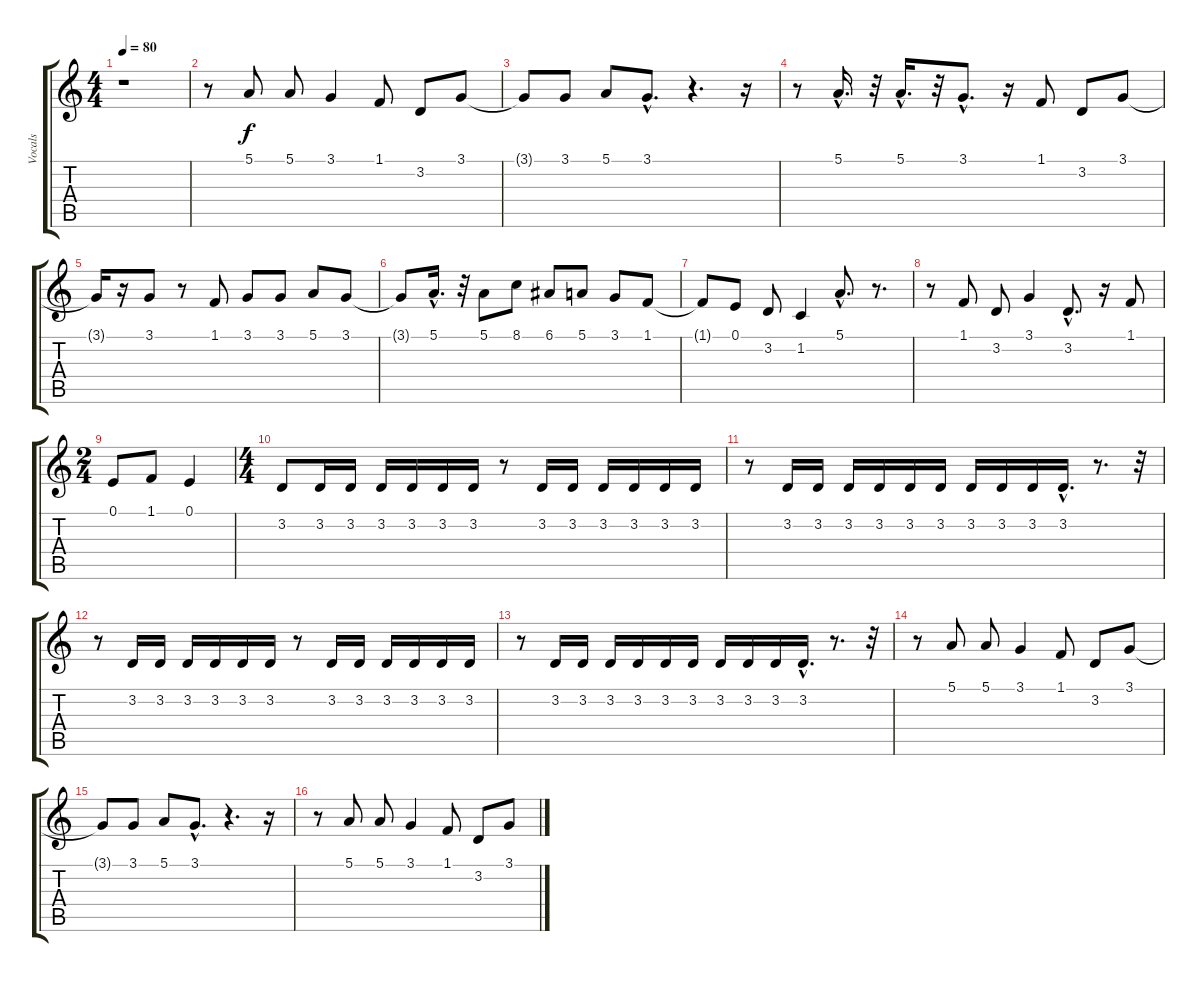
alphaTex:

\track ("Vocals" "Vocals") {instrument violin}
\staff {score tabs}
\tuning (E4 B3 G3 D3 A2 E2) {hide}
\ts (4 4)
\tempo 80
\clef g2
\ks c
r.1{dy f instrument violin} |
r.8 5.1.8 5.1.8 3.1.4 1.1.8 3.2.8 3.1.8 |
3.1{t}.8 3.1.8 5.1.8 3.1{hac}.8{d} r.4{d} r.16 |
r.8 5.1{hac}.16{d} r.32 5.1{hac}.16{d} r.32 3.1{hac}.8{d} r.16 1.1.8 3.2.8 3.1.8 |
3.1{t}.16 r.16 3.1.8 r.8 1.1.8 3.1.8 3.1.8 5.1.8 3.1.8 |
3.1{t}.8 5.1{hac}.16{d} r.32 5.1.8 8.1.8 6.1.8 5.1.8 3.1.8 1.1.8 |
1.1{t}.8 0.1.8 3.2.8 1.2.4 5.1{hac}.8{d} r.8{d} |
r.8 1.1.8 3.2.8 3.1.4 3.2{hac}.8{d} r.16 1.1.8 |
\ts (2 4)
0.1.8 1.1.8 0.1.4 |
\ts (4 4)
3.2.8 3.2.16 3.2.16 3.2.16 3.2.16 3.2.16 3.2.16 r.8 3.2.16 3.2.16 3.2.16 3.2.16 3.2.16 3.2.16 |
r.8 3.2.16 3.2.16 3.2.16 3.2.16 3.2.16 3.2.16 3.2.16 3.2.16 3.2.16 3.2{hac}.16{d} r.8{d} r.32 |
r.8 3.2.16 3.2.16 3.2.16 3.2.16 3.2.16 3.2.16 r.8 3.2.16 3.2.16 3.2.16 3.2.16 3.2.16 3.2.16 |
r.8 3.2.16 3.2.16 3.2.16 3.2.16 3.2.16 3.2.16 3.2.16 3.2.16 3.2.16 3.2{hac}.16{d} r.8{d} r.32 |
r.8 5.1.8 5.1.8 3.1.4 1.1.8 3.2.8 3.1.8 |
3.1{t}.8 3.1.8 5.1.8 3.1{hac}.8{d} r.4{d} r.16 |
r.8 5.1.8 5.1.8 3.1.4 1.1.8 3.2.8 3.1.8
